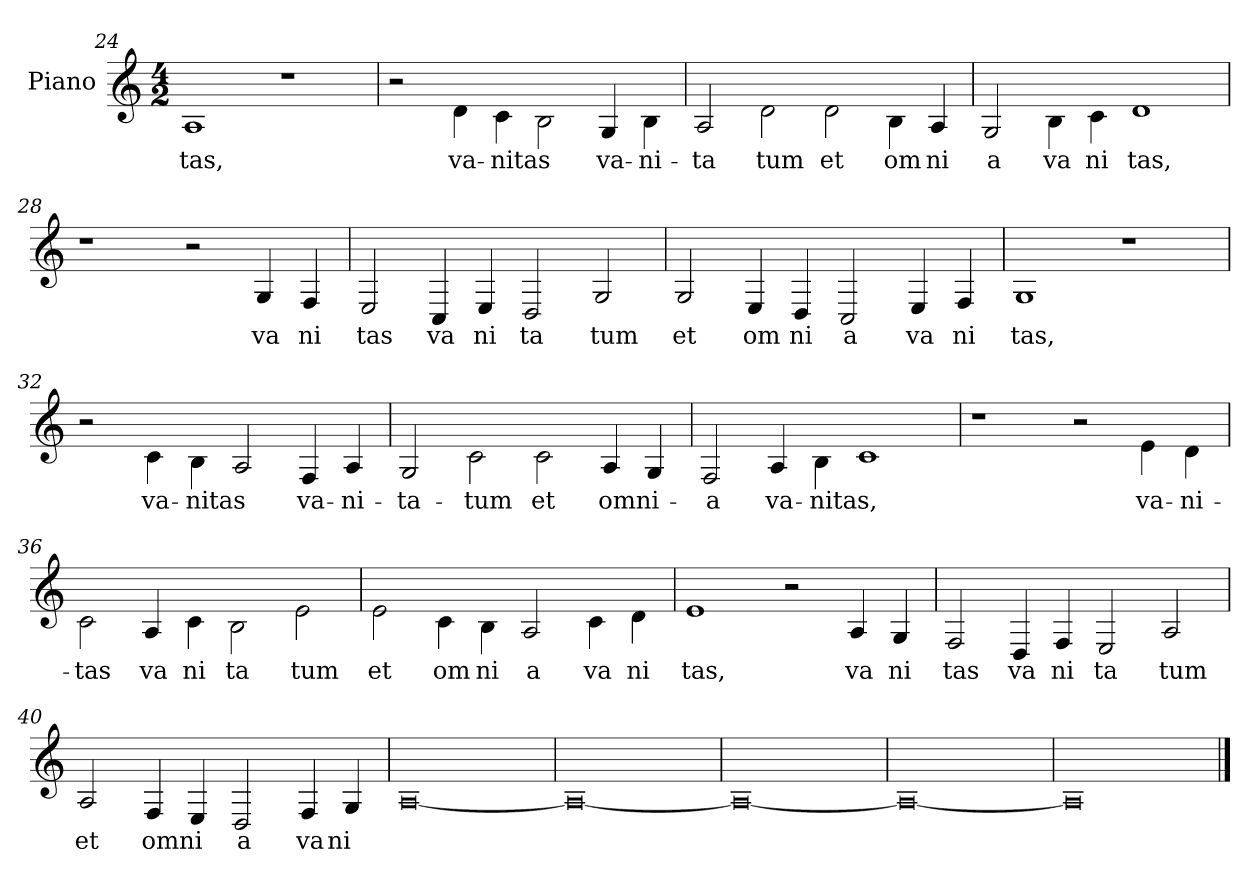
**kern	**text
*part1	*part1
*staff1	*staff1
*I"Piano	*
*I'Pno.	*
*clefG2	*
*k[]	*
*M4/2	*
=24	=24
!	!LO:LY:b
1A	-tas,
1r	.
!!LO:LB:g=z
=25	=25
2r	.
!	!LO:LY:b
4d\	va-
!	!LO:LY:b
4c\	-nitas
2B\	.
!	!LO:LY:b
4G/	va-
!	!LO:LY:b
4B\	-ni-
=26	=26
!	!LO:LY:b
2A/	-ta
!	!LO:LY:b
2d\	tum
!	!LO:LY:b
2d\	et
!	!LO:LY:b
4B\	om
!	!LO:LY:b
4A/	ni
=27	=27
!	!LO:LY:b
2G/	a
!	!LO:LY:b
4B\	va
!	!LO:LY:b
4c\	ni
!	!LO:LY:b
1d	tas,
=28	=28
1r	.
2r	.
!	!LO:LY:b
4G/	va
!	!LO:LY:b
4F/	ni
=29	=29
!	!LO:LY:b
2E/	tas
!	!LO:LY:b
4C/	va
!	!LO:LY:b
4E/	ni
!	!LO:LY:b
2D/	ta
!	!LO:LY:b
2G/	tum
!!LO:LB:g=z
=30	=30
!	!LO:LY:b
2G/	et
!	!LO:LY:b
4E/	om
!	!LO:LY:b
4D/	ni
!	!LO:LY:b
2C/	a
!	!LO:LY:b
4E/	va
!	!LO:LY:b
4F/	ni
=31	=31
!	!LO:LY:b
1G	tas,
1r	.
=32	=32
2r	.
!	!LO:LY:b
4c\	va-
!	!LO:LY:b
4B\	-nitas
2A/	.
!	!LO:LY:b
4F/	va-
!	!LO:LY:b
4A/	-ni-
=33	=33
!	!LO:LY:b
2G/	-ta-
!	!LO:LY:b
2c\	-tum
!	!LO:LY:b
2c\	et
!	!LO:LY:b
4A/	omni-
4G/	.
=34	=34
!	!LO:LY:b
2F/	-a
!	!LO:LY:b
4A/	va-
!	!LO:LY:b
4B\	-nitas,
1c	.
=35	=35
1r	.
2r	.
!	!LO:LY:b
4e\	va-
!	!LO:LY:b
4d\	-ni-
!!LO:LB:g=z
=36	=36
!	!LO:LY:b
2c\	-tas
!	!LO:LY:b
4A/	va
!	!LO:LY:b
4c\	ni
!	!LO:LY:b
2B\	ta
!	!LO:LY:b
2e\	tum
=37	=37
!	!LO:LY:b
2e\	et
!	!LO:LY:b
4c\	om
!	!LO:LY:b
4B\	ni
!	!LO:LY:b
2A/	a
!	!LO:LY:b
4c\	va
!	!LO:LY:b
4d\	ni
=38	=38
!	!LO:LY:b
1e	tas,
2r	.
!	!LO:LY:b
4A/	va
!	!LO:LY:b
4G/	ni
=39	=39
!	!LO:LY:b
2F/	tas
!	!LO:LY:b
4D/	va
!	!LO:LY:b
4F/	ni
!	!LO:LY:b
2E/	ta
!	!LO:LY:b
2A/	tum
=40	=40
!	!LO:LY:b
2A/	et
!	!LO:LY:b
4F/	omni
4E/	.
!	!LO:LY:b
2D/	a
!	!LO:LY:b
4F/	va
!	!LO:LY:b
4G/	ni
=41	=41
[0A	.
!!LO:LB:g=z
=42	=42
0A_	.
=43	=43
0A_	.
=44	=44
0A_	.
=45	=45
0A]	.
==	==
*-	*-
